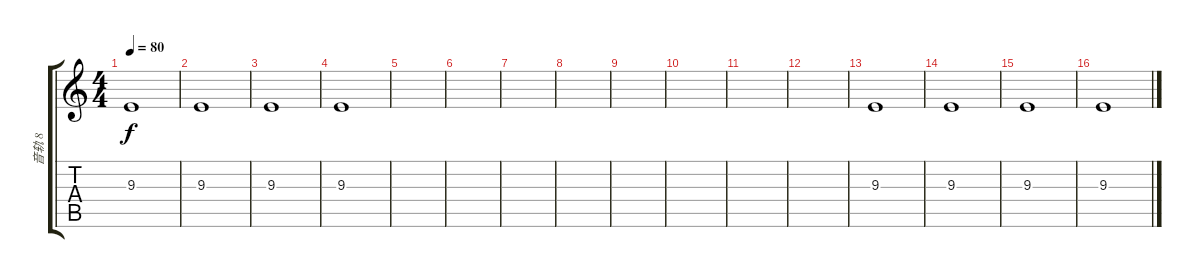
\track ("音轨 8" "音轨 8") {instrument fx1rain}
\staff {score tabs}
\tuning (E4 B3 G3 D3 A2 E2) {hide}
\ts (4 4)
\tempo 80
\clef g2
\ks c
9.3.1{dy f} |
9.3.1 |
9.3.1 |
9.3.1 |
|
|
|
|
|
|
|
|
9.3.1 |
9.3.1 |
9.3.1 |
9.3.1
